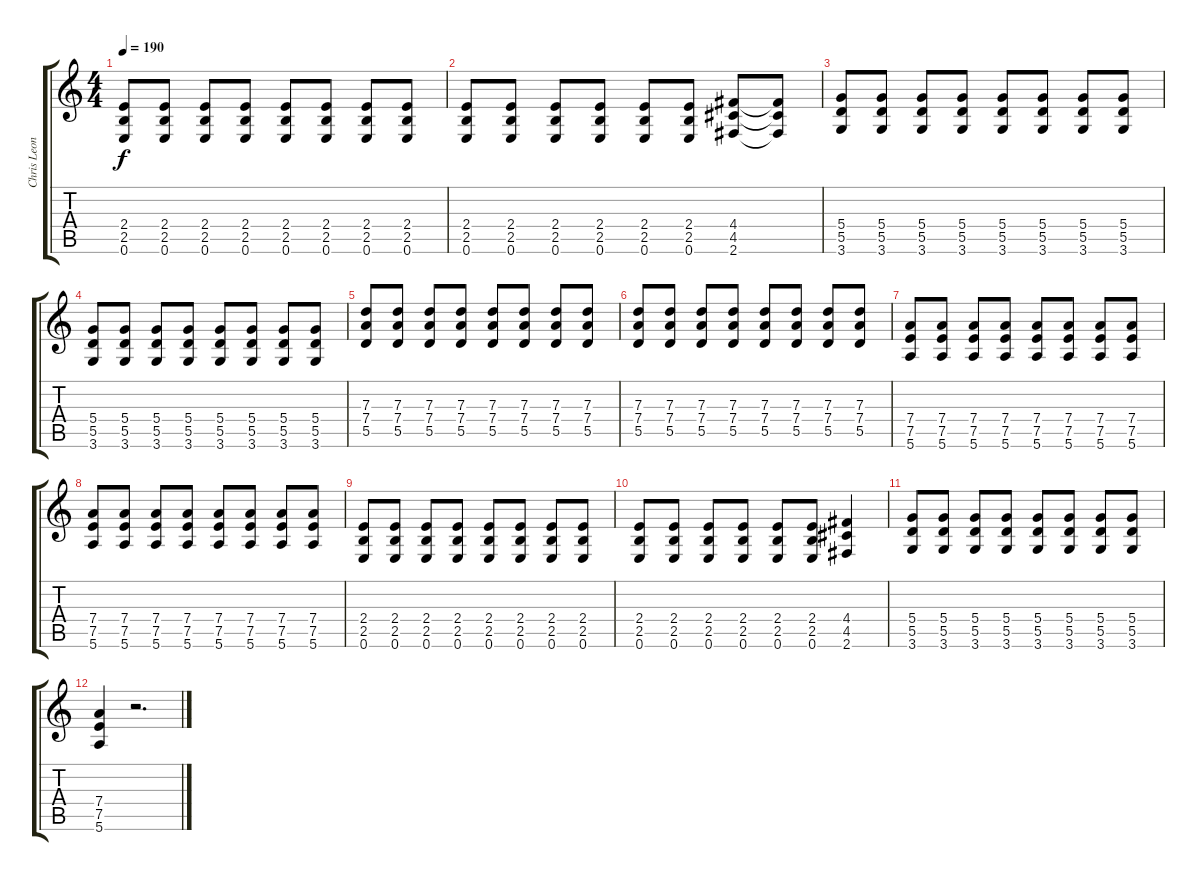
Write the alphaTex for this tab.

\track ("Chris Leonard" "Chris Leon") {instrument distortionguitar}
\staff {score tabs}
\tuning (E4 B3 G3 D3 A2 E2) {hide}
\ts (4 4)
\tempo 190
\clef g2
\ks c
(2.4 2.5 0.6).8{dy f} (2.4 2.5 0.6).8 (2.4 2.5 0.6).8 (2.4 2.5 0.6).8 (2.4 2.5 0.6).8 (2.4 2.5 0.6).8 (2.4 2.5 0.6).8 (2.4 2.5 0.6).8 |
(2.4 2.5 0.6).8 (2.4 2.5 0.6).8 (2.4 2.5 0.6).8 (2.4 2.5 0.6).8 (2.4 2.5 0.6).8 (2.4 2.5 0.6).8 (4.4 4.5 2.6).8 (4.4{t} 4.5{t} 2.6{t}).8 |
(5.4 5.5 3.6).8 (5.4 5.5 3.6).8 (5.4 5.5 3.6).8 (5.4 5.5 3.6).8 (5.4 5.5 3.6).8 (5.4 5.5 3.6).8 (5.4 5.5 3.6).8 (5.4 5.5 3.6).8 |
(5.4 5.5 3.6).8 (5.4 5.5 3.6).8 (5.4 5.5 3.6).8 (5.4 5.5 3.6).8 (5.4 5.5 3.6).8 (5.4 5.5 3.6).8 (5.4 5.5 3.6).8 (5.4 5.5 3.6).8 |
(7.3 7.4 5.5).8 (7.3 7.4 5.5).8 (7.3 7.4 5.5).8 (7.3 7.4 5.5).8 (7.3 7.4 5.5).8 (7.3 7.4 5.5).8 (7.3 7.4 5.5).8 (7.3 7.4 5.5).8 |
(7.3 7.4 5.5).8 (7.3 7.4 5.5).8 (7.3 7.4 5.5).8 (7.3 7.4 5.5).8 (7.3 7.4 5.5).8 (7.3 7.4 5.5).8 (7.3 7.4 5.5).8 (7.3 7.4 5.5).8 |
(7.4 7.5 5.6).8 (7.4 7.5 5.6).8 (7.4 7.5 5.6).8 (7.4 7.5 5.6).8 (7.4 7.5 5.6).8 (7.4 7.5 5.6).8 (7.4 7.5 5.6).8 (7.4 7.5 5.6).8 |
(7.4 7.5 5.6).8 (7.4 7.5 5.6).8 (7.4 7.5 5.6).8 (7.4 7.5 5.6).8 (7.4 7.5 5.6).8 (7.4 7.5 5.6).8 (7.4 7.5 5.6).8 (7.4 7.5 5.6).8 |
(2.4 2.5 0.6).8 (2.4 2.5 0.6).8 (2.4 2.5 0.6).8 (2.4 2.5 0.6).8 (2.4 2.5 0.6).8 (2.4 2.5 0.6).8 (2.4 2.5 0.6).8 (2.4 2.5 0.6).8 |
(2.4 2.5 0.6).8 (2.4 2.5 0.6).8 (2.4 2.5 0.6).8 (2.4 2.5 0.6).8 (2.4 2.5 0.6).8 (2.4 2.5 0.6).8 (4.4 4.5 2.6).4 |
(5.4 5.5 3.6).8 (5.4 5.5 3.6).8 (5.4 5.5 3.6).8 (5.4 5.5 3.6).8 (5.4 5.5 3.6).8 (5.4 5.5 3.6).8 (5.4 5.5 3.6).8 (5.4 5.5 3.6).8 |
(7.4 7.5 5.6).4 r.2{d}
